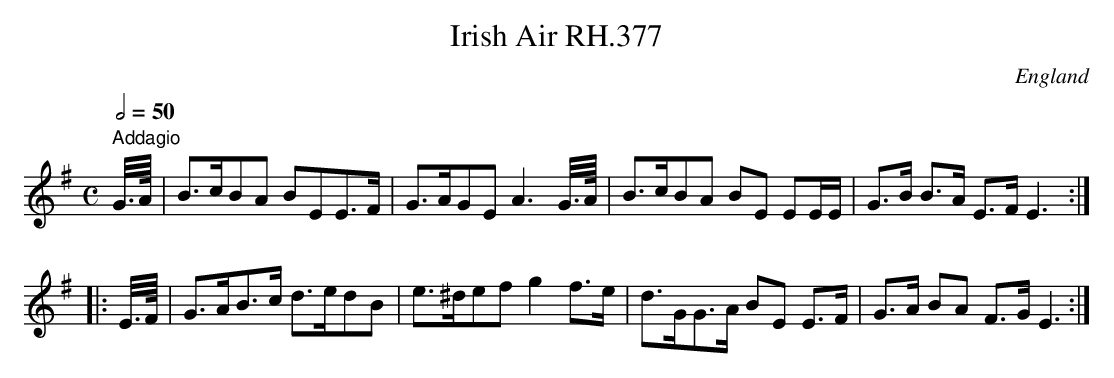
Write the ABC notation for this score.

X:1
T:Irish Air RH.377
O:England
M:C
L:1/16
Q:2/4=50
K:Em
" Addagio"G/>A/|B3cB2A2 B2E2E3F|G3AG2E2 A6G/>A/|\
B3cB2A2 B2E2 E2EE|G3B B3A E3FE6:|
|:E/>F/|G3AB3c d3ed2B2|e3^de2f2 g4f3e|\
d3GG3A B2E2 E3F|G3A B2A2 F3GE6:|
